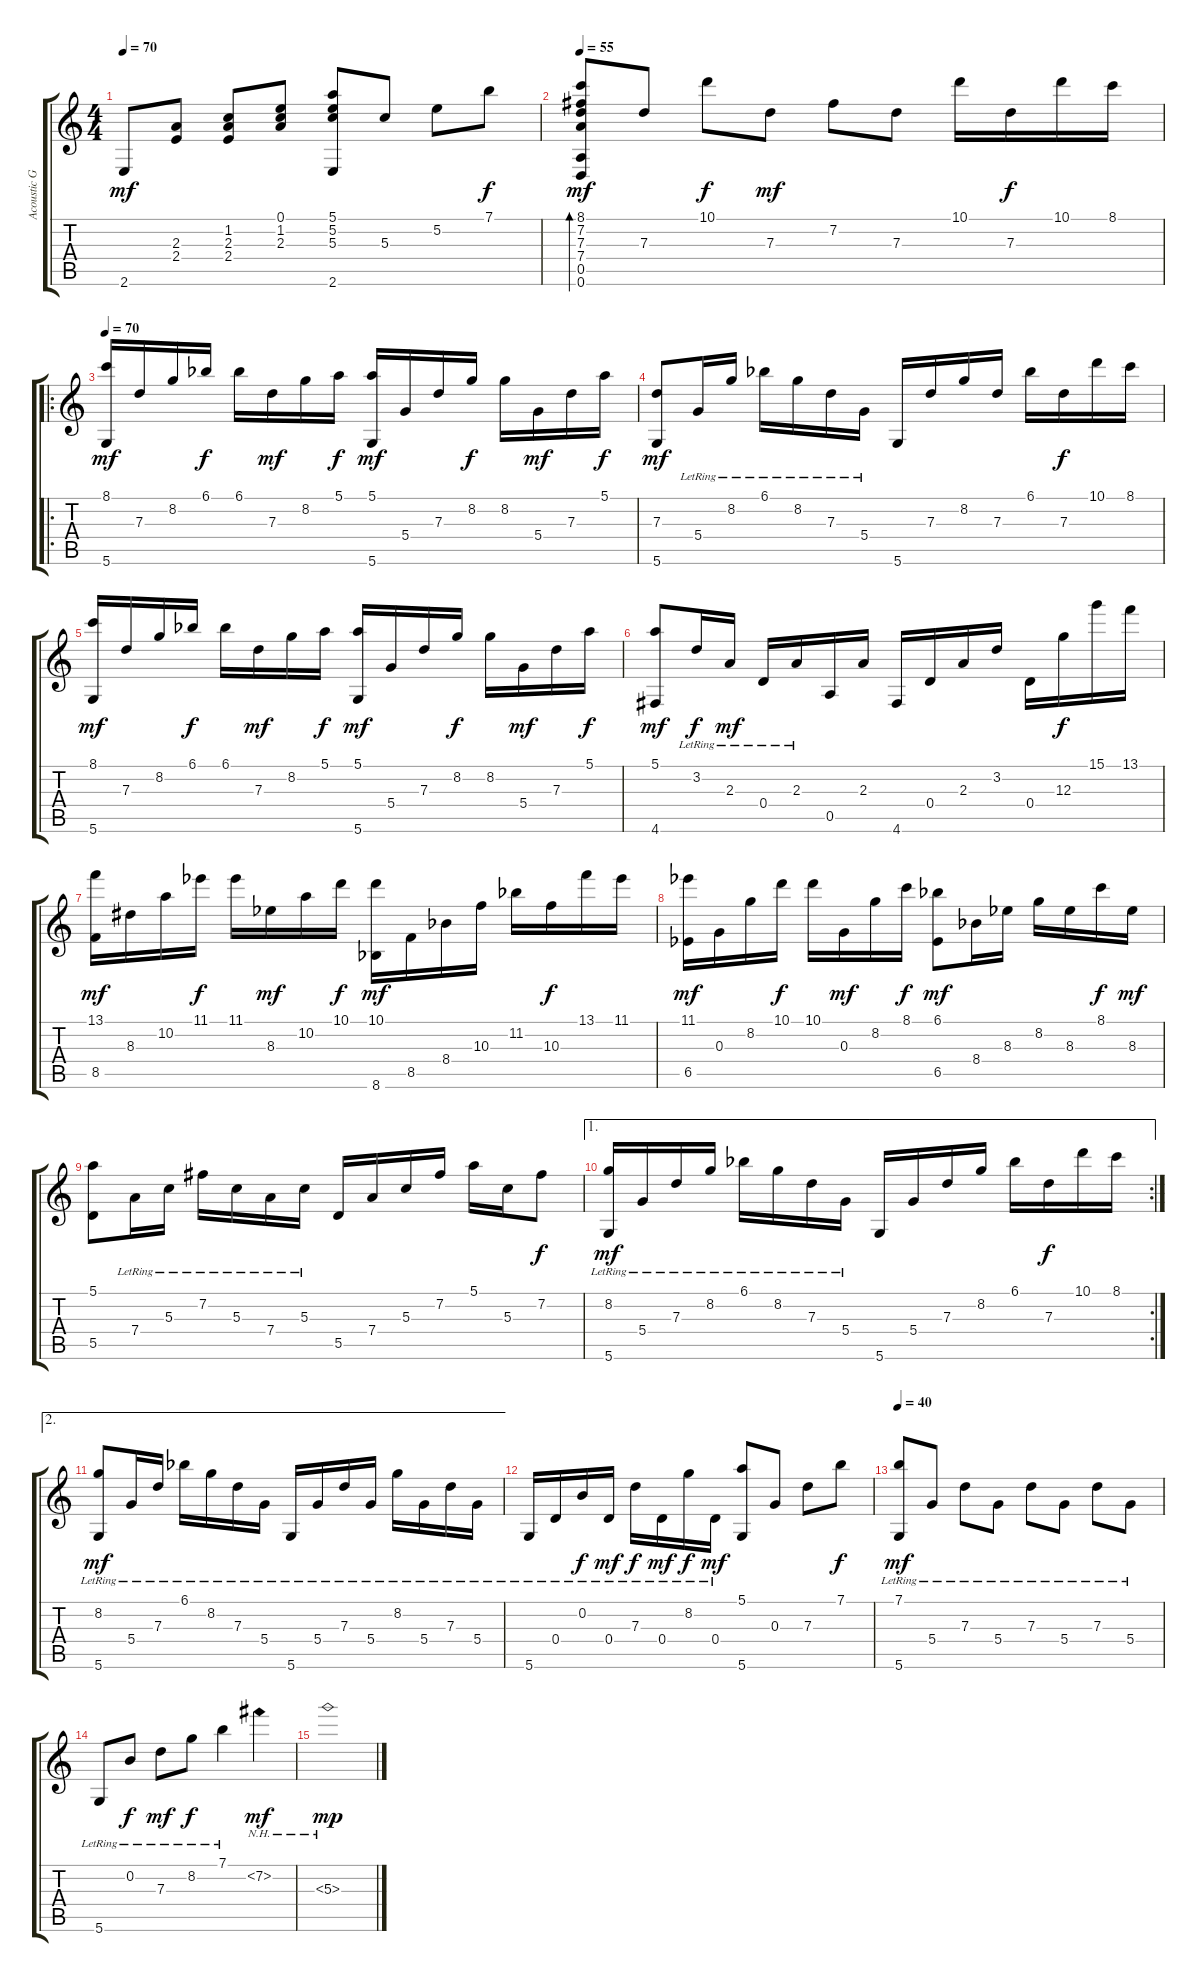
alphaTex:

\track ("Acoustic Guitar" "Acoustic G") {instrument acousticguitarnylon}
\staff {score tabs}
\tuning (E4 B3 G3 D3 A2 D2) {hide}
\ts (4 4)
\tempo 70
\clef g2
\ks c
2.6.8{dy mf} (2.3 2.4).8 (1.2 2.3 2.4).8 (0.1 1.2 2.3).8 (5.1 5.2 5.3 2.6).8 5.3.8 5.2.8 7.1.8{dy f} |
\tempo 55
(8.1 7.2 7.3 7.4 0.5 0.6).8{bd 60 dy mf} 7.3.8 10.1.8{dy f} 7.3.8{dy mf} 7.2.8 7.3.8 10.1.16 7.3.16{dy f} 10.1.16 8.1.16 |
\ro
\tempo 70
(8.1 5.6).16{dy mf} 7.3.16 8.2.16 6.1{acc b}.16{dy f} 6.1{acc b}.16 7.3.16{dy mf} 8.2.16 5.1.16{dy f} (5.1 5.6).16{dy mf} 5.4.16 7.3.16 8.2.16{dy f} 8.2.16 5.4.16{dy mf} 7.3.16 5.1.16{dy f} |
(7.3 5.6).8{dy mf} 5.4{lr}.16 8.2{lr}.16 6.1{lr acc b}.16 8.2{lr}.16 7.3{lr}.16 5.4{lr}.16 5.6.16 7.3.16 8.2.16 7.3.16 6.1{acc b}.16 7.3.16{dy f} 10.1.16 8.1.16 |
(8.1 5.6).16{dy mf} 7.3.16 8.2.16 6.1{acc b}.16{dy f} 6.1{acc b}.16 7.3.16{dy mf} 8.2.16 5.1.16{dy f} (5.1 5.6).16{dy mf} 5.4.16 7.3.16 8.2.16{dy f} 8.2.16 5.4.16{dy mf} 7.3.16 5.1.16{dy f} |
(5.1 4.6).8{dy mf} 3.2{lr}.16{dy f} 2.3{lr}.16{dy mf} 0.4{lr}.16 2.3{lr}.16 0.5.16 2.3.16 4.6.16 0.4.16 2.3.16 3.2.16 0.4.16 12.3.16{dy f} 15.1.16 13.1.16 |
(13.1 8.5).16{dy mf} 8.3.16 10.2.16 11.1{acc b}.16{dy f} 11.1{acc b}.16 8.3{acc b}.16{dy mf} 10.2.16 10.1.16{dy f} (10.1 8.6{acc b}).16{dy mf} 8.5.16 8.4{acc b}.16 10.3.16 11.2{acc b}.16 10.3.16{dy f} 13.1.16 11.1{acc b}.16 |
(11.1{acc b} 6.5{acc b}).16{dy mf} 0.3.16 8.2.16 10.1.16{dy f} 10.1.16 0.3.16{dy mf} 8.2.16 8.1.16{dy f} (6.1{acc b} 6.5{acc b}).8{dy mf} 8.4{acc b}.16 8.3{acc b}.16 8.2.16 8.3{acc b}.16 8.1.16{dy f} 8.3{acc b}.16{dy mf} |
(5.1 5.5).8 7.4{lr}.16 5.3{lr}.16 7.2{lr}.16 5.3{lr}.16 7.4{lr}.16 5.3{lr}.16 5.5.16 7.4.16 5.3.16 7.2.16 5.1.16 5.3.16 7.2.8{dy f} |
\ae 1
\rc 2
(8.2{lr} 5.6{lr}).16{dy mf} 5.4{lr}.16 7.3{lr}.16 8.2{lr}.16 6.1{lr acc b}.16 8.2{lr}.16 7.3{lr}.16 5.4{lr}.16 5.6.16 5.4.16 7.3.16 8.2.16 6.1{acc b}.16 7.3.16{dy f} 10.1.16 8.1.16 |
\ae 2
(8.2{lr} 5.6{lr}).8{dy mf} 5.4{lr}.16 7.3{lr}.16 6.1{lr acc b}.16 8.2{lr}.16 7.3{lr}.16 5.4{lr}.16 5.6{lr}.16 5.4{lr}.16 7.3{lr}.16 5.4{lr}.16 8.2{lr}.16 5.4{lr}.16 7.3{lr}.16 5.4{lr}.16 |
5.6{lr}.16 0.4{lr}.16 0.2{lr}.16{dy f} 0.4{lr}.16{dy mf} 7.3{lr}.16{dy f} 0.4{lr}.16{dy mf} 8.2{lr}.16{dy f} 0.4{lr}.16{dy mf} (5.1 5.6).8 0.3.8 7.3.8 7.1.8{dy f} |
\tempo 40
(7.1{lr} 5.6{lr}).8{dy mf} 5.4{lr}.8 7.3{lr}.8 5.4{lr}.8 7.3{lr}.8 5.4{lr}.8 7.3{lr}.8 5.4{lr}.8 |
5.6{lr}.8 0.2{lr}.8{dy f} 7.3{lr}.8{dy mf} 8.2{lr}.8{dy f} 7.1{lr}.4 7.2{nh}.4{dy mf} |
5.3{nh}.1{dy mp}
